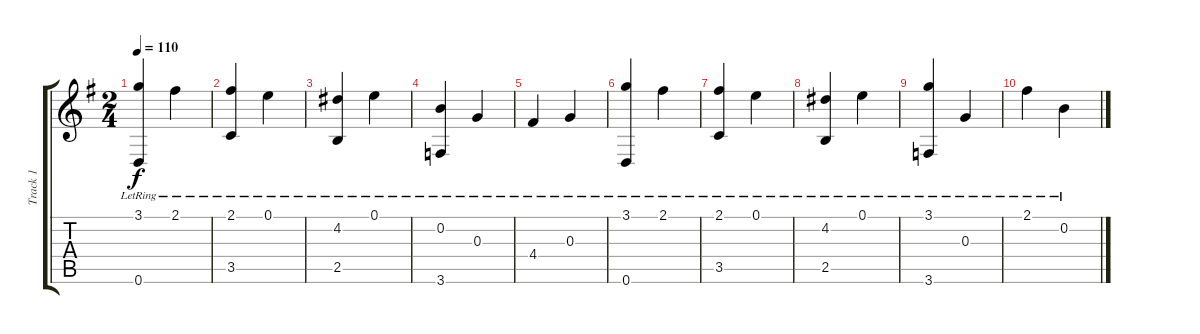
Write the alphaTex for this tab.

\track ("Track 1" "Track 1") {instrument acousticguitarnylon}
\staff {score tabs}
\tuning (E4 B3 G3 D3 A2 D2) {hide}
\ts (2 4)
\tempo 110
\clef g2
\ks g
(3.1{lr} 0.6{lr}).4{dy f} 2.1{lr}.4 |
(2.1{lr} 3.5{lr}).4 0.1{lr}.4 |
(4.2{lr} 2.5{lr}).4 0.1{lr}.4 |
(0.2{lr} 3.6{lr}).4 0.3{lr}.4 |
4.4{lr}.4 0.3{lr}.4 |
(3.1{lr} 0.6{lr}).4 2.1{lr}.4 |
(2.1{lr} 3.5{lr}).4 0.1{lr}.4 |
(4.2{lr} 2.5{lr}).4 0.1{lr}.4 |
(3.1{lr} 3.6{lr}).4 0.3{lr}.4 |
2.1{lr}.4 0.2{lr}.4
